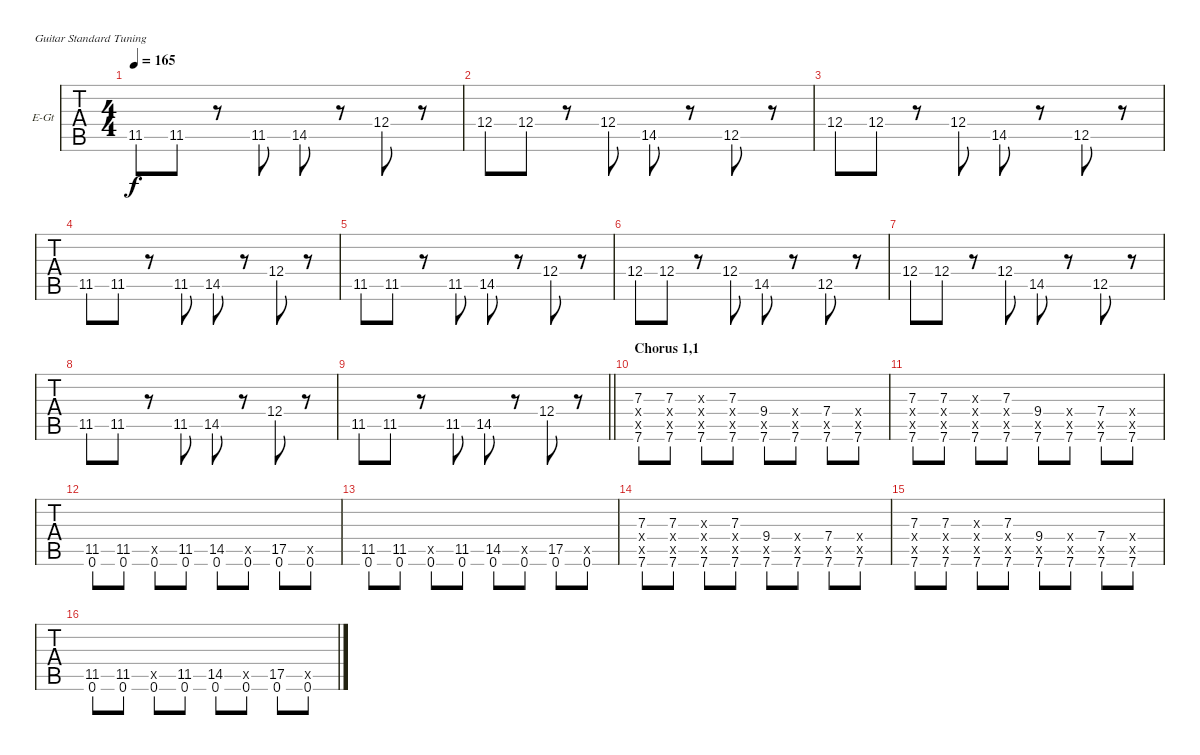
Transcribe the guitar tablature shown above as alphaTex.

\bracketExtendMode groupsimilarinstruments
\firstSystemTrackNameOrientation horizontal
\otherSystemsTrackNameOrientation horizontal
\track ("Albert" "E-Gt") {instrument distortionguitar}
\staff {tabs}
\tuning (E4 B3 G3 D3 A2 E2)
\ts (4 4)
\tempo 165
\clef g2
\ks c
11.5.8{dy f} 11.5.8 r.8 11.5.8 14.5.8 r.8 12.4.8 r.8 |
12.4.8 12.4.8 r.8 12.4.8 14.5.8 r.8 12.5.8 r.8 |
12.4.8 12.4.8 r.8 12.4.8 14.5.8 r.8 12.5.8 r.8 |
11.5.8 11.5.8 r.8 11.5.8 14.5.8 r.8 12.4.8 r.8 |
11.5.8 11.5.8 r.8 11.5.8 14.5.8 r.8 12.4.8 r.8 |
12.4.8 12.4.8 r.8 12.4.8 14.5.8 r.8 12.5.8 r.8 |
12.4.8 12.4.8 r.8 12.4.8 14.5.8 r.8 12.5.8 r.8 |
11.5.8 11.5.8 r.8 11.5.8 14.5.8 r.8 12.4.8 r.8 |
\barLineRight lightlight
11.5.8 11.5.8 r.8 11.5.8 14.5.8 r.8 12.4.8 r.8 |
\section ("" "Chorus 1,1")
(7.3 0.4{x} 0.5{x} 7.6).8 (7.3 0.4{x} 0.5{x} 7.6).8 (7.3{x} 0.4{x} 0.5{x} 7.6).8 (7.3 0.4{x} 0.5{x} 7.6).8 (9.4 0.5{x} 7.6).8 (0.4{x} 0.5{x} 7.6).8 (7.4 0.5{x} 7.6).8 (0.4{x} 0.5{x} 7.6).8 |
(7.3 0.4{x} 0.5{x} 7.6).8 (7.3 0.4{x} 0.5{x} 7.6).8 (7.3{x} 0.4{x} 0.5{x} 7.6).8 (7.3 0.4{x} 0.5{x} 7.6).8 (9.4 0.5{x} 7.6).8 (0.4{x} 0.5{x} 7.6).8 (7.4 0.5{x} 7.6).8 (0.4{x} 0.5{x} 7.6).8 |
(11.5 0.6).8 (11.5 0.6).8 (11.5{x} 0.6).8 (11.5 0.6).8 (14.5 0.6).8 (0.5{x} 0.6).8 (17.5 0.6).8 (17.5{x} 0.6).8 |
(11.5 0.6).8 (11.5 0.6).8 (11.5{x} 0.6).8 (11.5 0.6).8 (14.5 0.6).8 (0.5{x} 0.6).8 (17.5 0.6).8 (17.5{x} 0.6).8 |
(7.3 0.4{x} 0.5{x} 7.6).8 (7.3 0.4{x} 0.5{x} 7.6).8 (7.3{x} 0.4{x} 0.5{x} 7.6).8 (7.3 0.4{x} 0.5{x} 7.6).8 (9.4 0.5{x} 7.6).8 (0.4{x} 0.5{x} 7.6).8 (7.4 0.5{x} 7.6).8 (0.4{x} 0.5{x} 7.6).8 |
(7.3 0.4{x} 0.5{x} 7.6).8 (7.3 0.4{x} 0.5{x} 7.6).8 (7.3{x} 0.4{x} 0.5{x} 7.6).8 (7.3 0.4{x} 0.5{x} 7.6).8 (9.4 0.5{x} 7.6).8 (0.4{x} 0.5{x} 7.6).8 (7.4 0.5{x} 7.6).8 (0.4{x} 0.5{x} 7.6).8 |
(11.5 0.6).8 (11.5 0.6).8 (11.5{x} 0.6).8 (11.5 0.6).8 (14.5 0.6).8 (0.5{x} 0.6).8 (17.5 0.6).8 (17.5{x} 0.6).8
